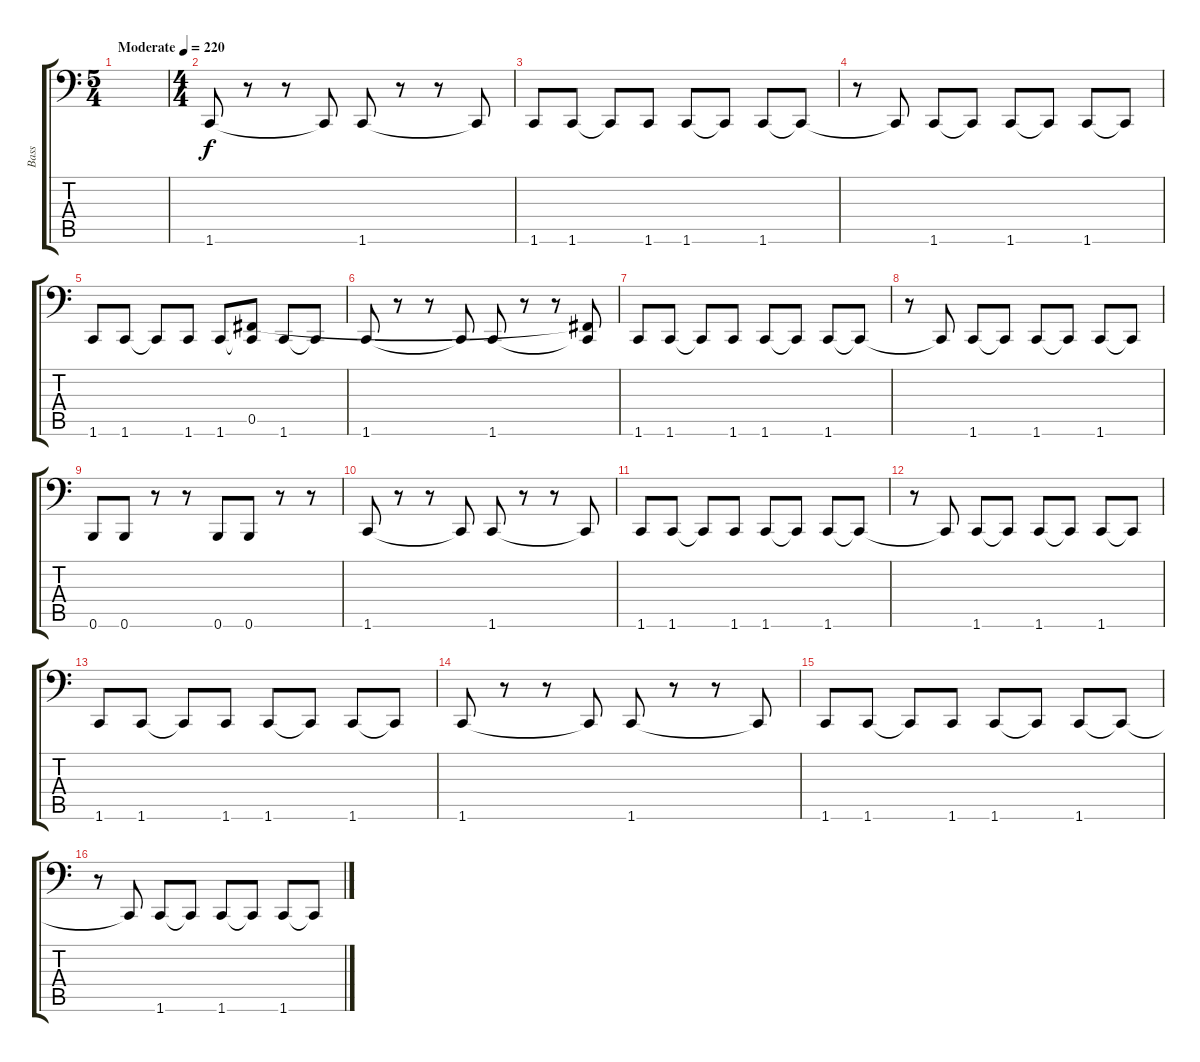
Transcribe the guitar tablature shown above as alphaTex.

\track ("Bass" "Bass") {instrument electricbassfinger}
\staff {score tabs}
\tuning (Db3 Ab2 E2 B1 Gb1 B0) {hide}
\ts (5 4)
\tempo (220 "Moderate")
\clef f4
\ks c
|
\ts (4 4)
1.6.8 r.8 r.8 1.6{t}.8 1.6.8 r.8 r.8 1.6{t}.8 |
1.6.8 1.6.8 1.6{t}.8 1.6.8 1.6.8 1.6{t}.8 1.6.8 1.6{t}.8 |
r.8 1.6{t}.8 1.6.8 1.6{t}.8 1.6.8 1.6{t}.8 1.6.8 1.6{t}.8 |
1.6.8 1.6.8 1.6{t}.8 1.6.8 1.6.8 (0.5 1.6{t}).8 1.6.8 1.6{t}.8 |
1.6.8 r.8 r.8 1.6{t}.8 1.6.8 r.8 r.8 (0.5{t} 1.6{t}).8 |
1.6.8 1.6.8 1.6{t}.8 1.6.8 1.6.8 1.6{t}.8 1.6.8 1.6{t}.8 |
r.8 1.6{t}.8 1.6.8 1.6{t}.8 1.6.8 1.6{t}.8 1.6.8 1.6{t}.8 |
0.6.8 0.6.8 r.8 r.8 0.6.8 0.6.8 r.8 r.8 |
1.6.8 r.8 r.8 1.6{t}.8 1.6.8 r.8 r.8 1.6{t}.8 |
1.6.8 1.6.8 1.6{t}.8 1.6.8 1.6.8 1.6{t}.8 1.6.8 1.6{t}.8 |
r.8 1.6{t}.8 1.6.8 1.6{t}.8 1.6.8 1.6{t}.8 1.6.8 1.6{t}.8 |
1.6.8 1.6.8 1.6{t}.8 1.6.8 1.6.8 1.6{t}.8 1.6.8 1.6{t}.8 |
1.6.8 r.8 r.8 1.6{t}.8 1.6.8 r.8 r.8 1.6{t}.8 |
1.6.8 1.6.8 1.6{t}.8 1.6.8 1.6.8 1.6{t}.8 1.6.8 1.6{t}.8 |
r.8 1.6{t}.8 1.6.8 1.6{t}.8 1.6.8 1.6{t}.8 1.6.8 1.6{t}.8
